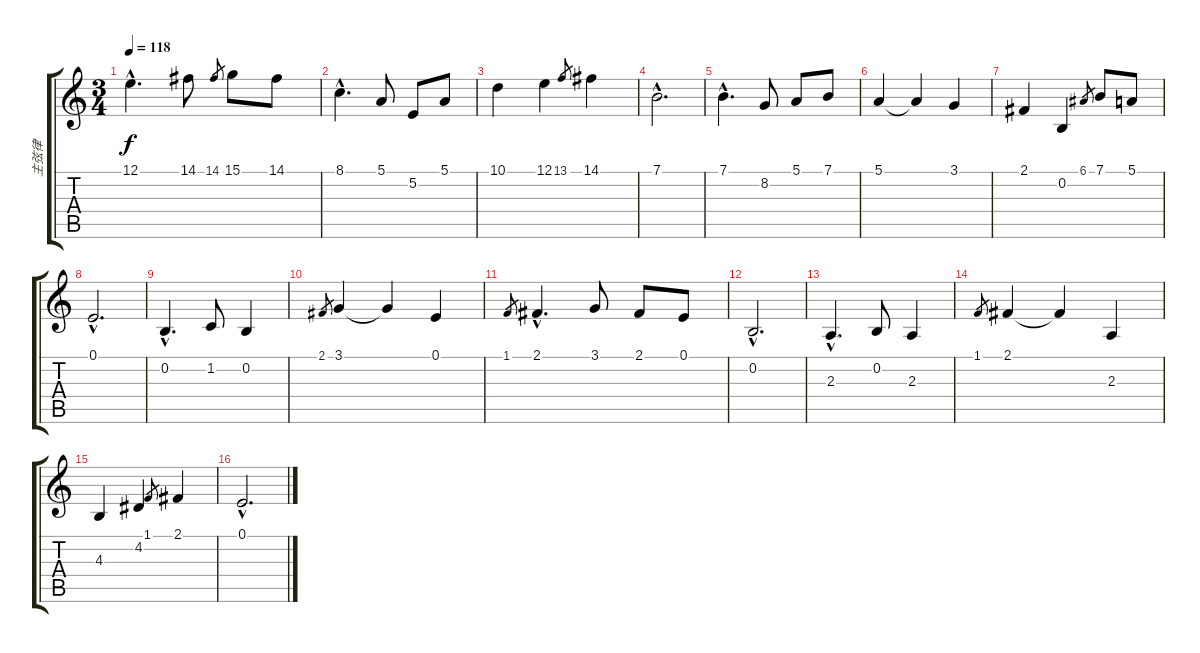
\track ("主弦律" "主弦律") {instrument voiceoohs}
\staff {score tabs}
\tuning (E4 B3 G3 D3 A2 E2) {hide}
\ts (3 4)
\tempo 118
\clef g2
\ks c
12.1{hac}.4{d dy f} 14.1.8 14.1.8{gr} 15.1.8 14.1.8 |
8.1{hac}.4{d} 5.1.8 5.2.8 5.1.8 |
10.1.4 12.1.4 13.1.8{gr} 14.1.4 |
7.1{hac}.2{d} |
7.1{hac}.4{d} 8.2.8 5.1.8 7.1.8 |
5.1.4 5.1{t}.4 3.1.4 |
2.1.4 0.2.4 6.1.8{gr} 7.1.8 5.1.8 |
0.1{hac}.2{d} |
0.2{hac}.4{d} 1.2.8 0.2.4 |
2.1.8{gr} 3.1.4 3.1{t}.4 0.1.4 |
1.1.8{gr} 2.1{hac}.4{d} 3.1.8 2.1.8 0.1.8 |
0.2{hac}.2{d} |
2.3{hac}.4{d} 0.2.8 2.3.4 |
1.1.8{gr} 2.1.4 2.1{t}.4 2.3.4 |
4.3.4 4.2.4 1.1.8{gr} 2.1.4 |
0.1{hac}.2{d}
